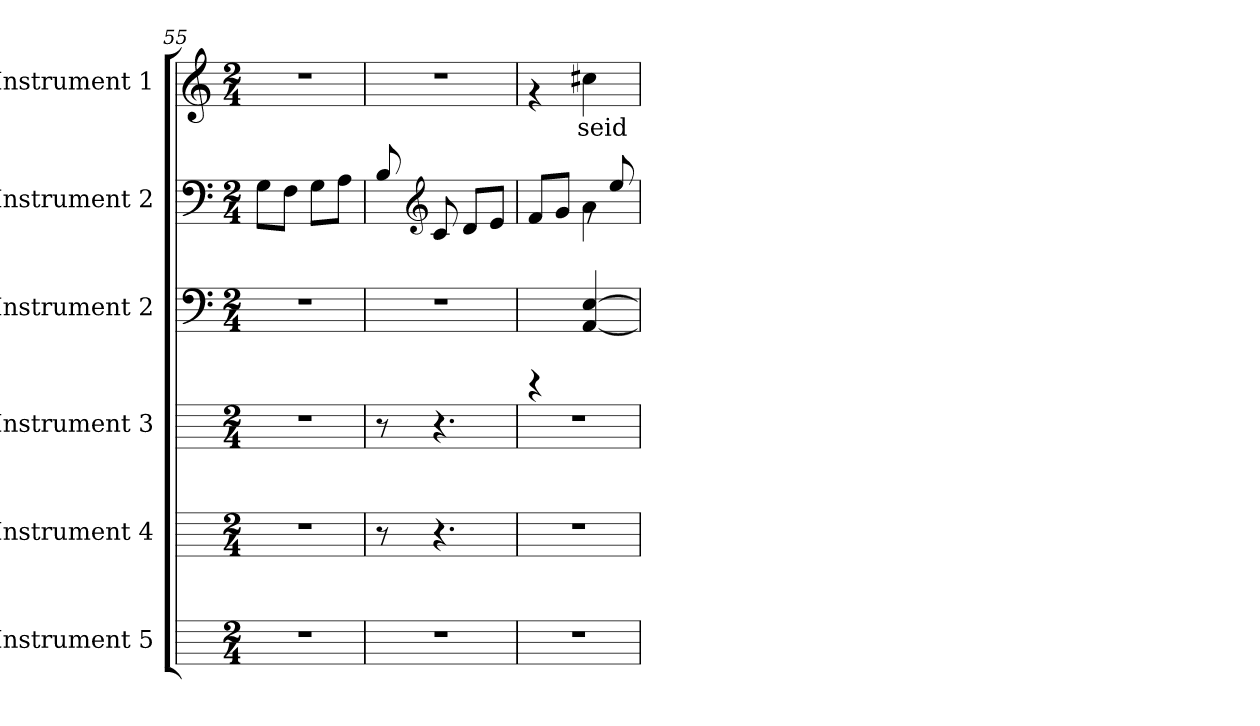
**kern	**kern	**kern	**kern	**kern	**kern	**text
*part6	*part5	*part4	*part3	*part2	*part1	*part1
*staff6	*staff5	*staff4	*staff3	*staff2	*staff1	*staff1
*I"Instrument 5	*I"Instrument 4	*I"Instrument 3	*I"Instrument 2	*I"Instrument 2	*I"Instrument 1	*
!!LO:PB:g=z
*	*	*	*clefF4	*clefF4	*clefG2	*
*k[]	*k[]	*k[]	*k[]	*k[]	*k[]	*
*C:	*C:	*C:	*C:	*C:	*C:	*
*M2/4	*M2/4	*M2/4	*M2/4	*M2/4	*M2/4	*
=55	=55	=55	=55	=55	=55	=55
2r	2r	2r	2r	8G\L	2r	.
.	.	.	.	8F\J	.	.
.	.	.	.	8G\L	.	.
.	.	.	.	8A\J	.	.
=56	=56	=56	=56	=56	=56	=56
!	!	!	!LO:N:vis=8	!	!LO:N:vis=8	!
2r	8r	8r	2r	8B/	2r	.
*	*	*	*	*clefG2	*	*
.	4.r	4.r	.	8c/	.	.
.	.	.	.	8d/L	.	.
.	.	.	.	8e/J	.	.
=57	=57	=57	=57	=57	=57	=57
*	*	*	*	*^	*	*
2r	2r	2r	4rCCC	8f/L	4ryy	4rf	.
.	.	.	.	8g/J	.	.	.
!	!	!	!	!	!	!	!LO:LY:b:cj
.	.	.	[<4AA/ [>4E/	8rg	4a\	4cc#X\	seid
.	.	.	.	8ee/	.	.	.
*	*	*	*	*v	*v	*	*
=	=	=	=	=	=	=
*-	*-	*-	*-	*-	*-	*-
